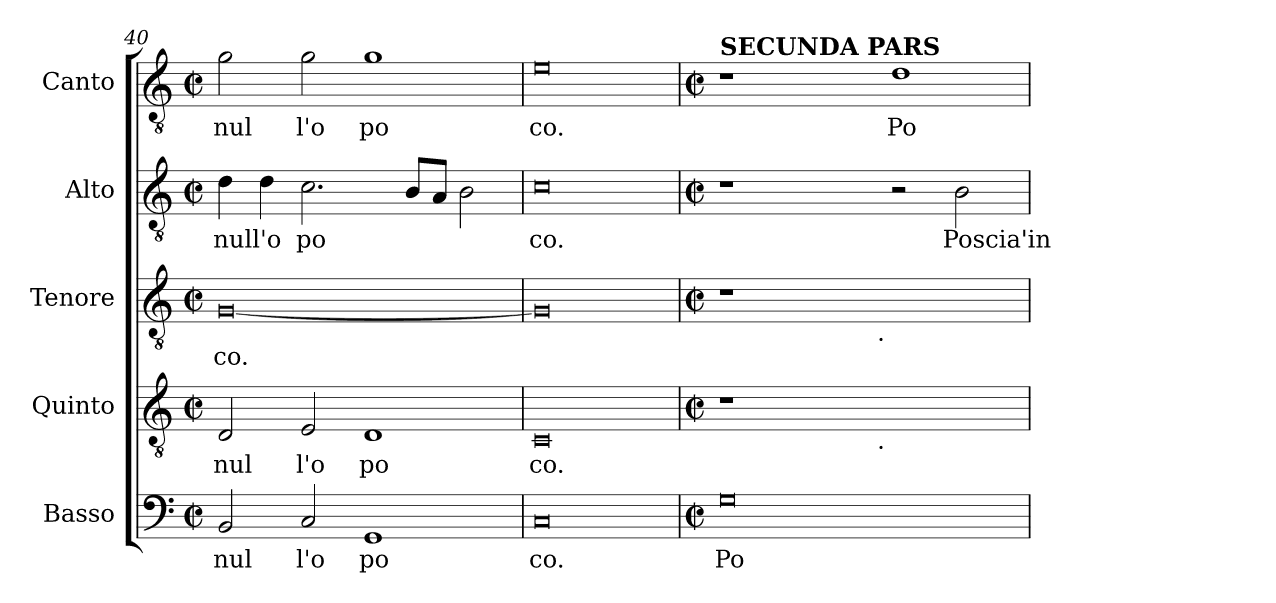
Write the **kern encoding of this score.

**kern	**text	**kern	**text	**kern	**text	**kern	**text	**kern	**text
*part5	*part5	*part4	*part4	*part3	*part3	*part2	*part2	*part1	*part1
*staff5	*staff5	*staff4	*staff4	*staff3	*staff3	*staff2	*staff2	*staff1	*staff1
*I"Basso	*	*I"Quinto	*	*I"Tenore	*	*I"Alto	*	*I"Canto	*
*clefF4	*	*clefGv2	*	*clefGv2	*	*clefGv2	*	*clefGv2	*
*k[]	*	*k[]	*	*k[]	*	*k[]	*	*k[]	*
*C:	*	*C:	*	*C:	*	*C:	*	*C:	*
*M2/2	*	*M2/2	*	*M2/2	*	*M2/2	*	*M2/2	*
*met(c|)	*	*met(c|)	*	*met(c|)	*	*met(c|)	*	*met(c|)	*
=40	=40	=40	=40	=40	=40	=40	=40	=40	=40
!	!LO:LY:b:cj	!	!LO:LY:b:cj	!	!LO:LY:b:cj	!	!LO:LY:b:cj	!	!LO:LY:b:cj
2BB/	nul	2D/	nul	[<0G	co.	4d\	null'o	2g\	nul
!	!	!	!	!	!	!	!LO:LY:b:cj	!	!
.	.	.	.	.	.	4d\	.	.	.
!	!LO:LY:b:cj	!	!LO:LY:b:cj	!	!	!	!LO:LY:b:cj	!	!LO:LY:b:cj
2C/	l'o	2E/	l'o	.	.	2.c\	po-	2g\	l'o
!	!LO:LY:b:cj	!	!LO:LY:b:cj	!	!	!	!	!	!LO:LY:b:cj
1GG	po	1D	po	.	.	.	.	1g	po
!	!	!	!	!	!	!	!LO:LY:b:cj	!	!
.	.	.	.	.	.	8B/L	--	.	.
!	!	!	!	!	!	!	!LO:LY:b:cj	!	!
.	.	.	.	.	.	8A/J	--	.	.
!	!	!	!	!	!	!	!LO:LY:b:cj	!	!
.	.	.	.	.	.	2B\	--	.	.
=41	=41	=41	=41	=41	=41	=41	=41	=41	=41
!	!LO:LY:b:cj	!	!LO:LY:b:cj	!	!LO:LY:b:cj	!	!LO:LY:b:cj	!	!LO:LY:b:cj
0C	co.	0C	co.	0G]	.	0c	-co.	0e	co.
!!LO:PB:g=z
=42!	=42!	=42!	=42!	=42!	=42!	=42!	=42!	=42!	=42!
*M2/2	*	*M2/2	*	*M2/2	*	*M2/2	*	*M2/2	*
*met(c|)	*	*met(c|)	*	*met(c|)	*	*met(c|)	*	*met(c|)	*
!	!	!	!	!	!	!	!	!LO:TX:a:B:t=SECUNDA PARS	!
!	!LO:LY:b:cj	!	!	!	!	!	!	!	!
*	*	*^	*	*^	*	*	*	*	*
0G	Po	1r	2ryy	.	1r	2ryy	.	1r	.	1r	.
.	.	.	4ryy	.	.	4ryy	.	.	.	.	.
.	.	.	8ryy	.	.	8ryy	.	.	.	.	.
.	.	.	16ryy	.	.	16ryy	.	.	.	.	.
.	.	.	64ryy	.	.	64ryy	.	.	.	.	.
!	!	!	!	!	!	!LO:TX:b:t=.	!	!	!	!	!
!	!	!	!LO:TX:b:t=.	!	!	!	!	!	!	!	!
.	.	.	1ryy	.	.	1ryy	.	.	.	.	.
!	!	!	!	!	!	!	!	!	!	!	!LO:LY:b:cj
.	.	1ryy	.	.	1ryy	.	.	2r	.	1d	Po
!	!	!	!	!	!	!	!	!	!LO:LY:b:cj	!	!
.	.	.	.	.	.	.	.	2B\	Poscia'in	.	.
.	.	.	32.ryy	.	.	32.ryy	.	.	.	.	.
*	*	*v	*v	*	*	*	*	*	*	*	*
*	*	*	*	*v	*v	*	*	*	*	*
=	=	=	=	=	=	=	=	=	=
*-	*-	*-	*-	*-	*-	*-	*-	*-	*-
